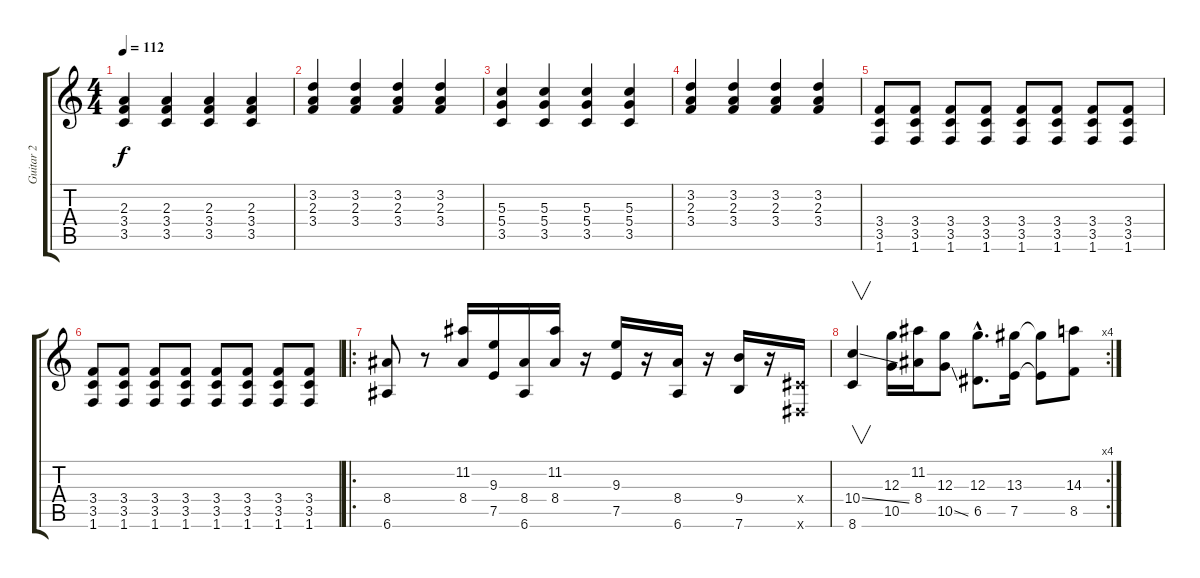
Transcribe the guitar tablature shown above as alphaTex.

\track ("Guitar 2" "Guitar 2") {instrument acousticguitarnylon}
\staff {score tabs}
\tuning (E4 B3 G3 D3 A2 E2) {hide}
\ts (4 4)
\tempo 112
\clef g2
\ks c
(2.3 3.4 3.5).4{dy f} (2.3 3.4 3.5).4 (2.3 3.4 3.5).4 (2.3 3.4 3.5).4 |
(3.2 2.3 3.4).4 (3.2 2.3 3.4).4 (3.2 2.3 3.4).4 (3.2 2.3 3.4).4 |
(5.3 5.4 3.5).4 (5.3 5.4 3.5).4 (5.3 5.4 3.5).4 (5.3 5.4 3.5).4 |
(3.2 2.3 3.4).4 (3.2 2.3 3.4).4 (3.2 2.3 3.4).4 (3.2 2.3 3.4).4 |
(3.4 3.5 1.6).8 (3.4 3.5 1.6).8 (3.4 3.5 1.6).8 (3.4 3.5 1.6).8 (3.4 3.5 1.6).8 (3.4 3.5 1.6).8 (3.4 3.5 1.6).8 (3.4 3.5 1.6).8 |
(3.4 3.5 1.6).8 (3.4 3.5 1.6).8 (3.4 3.5 1.6).8 (3.4 3.5 1.6).8 (3.4 3.5 1.6).8 (3.4 3.5 1.6).8 (3.4 3.5 1.6).8 (3.4 3.5 1.6).8 |
\ro
(8.4 6.6).8 r.8 (11.2 8.4).16 (9.3 7.5).16 (8.4 6.6).16 (11.2 8.4).16 r.16 (9.3 7.5).16 r.16 (8.4 6.6).16 r.16 (9.4 7.6).16 r.16 (-1.4{x} -1.6{x}).16 |
\rc 4
(10.4{ss} 8.6).4{v} (12.3 10.5).16 (11.2 8.4).16 (12.3 10.5{ss}).8 (12.3{hac} 6.5{hac}).8{d} (13.3 7.5).16 (13.3{t} 7.5{t}).8 (14.3 8.5).8
